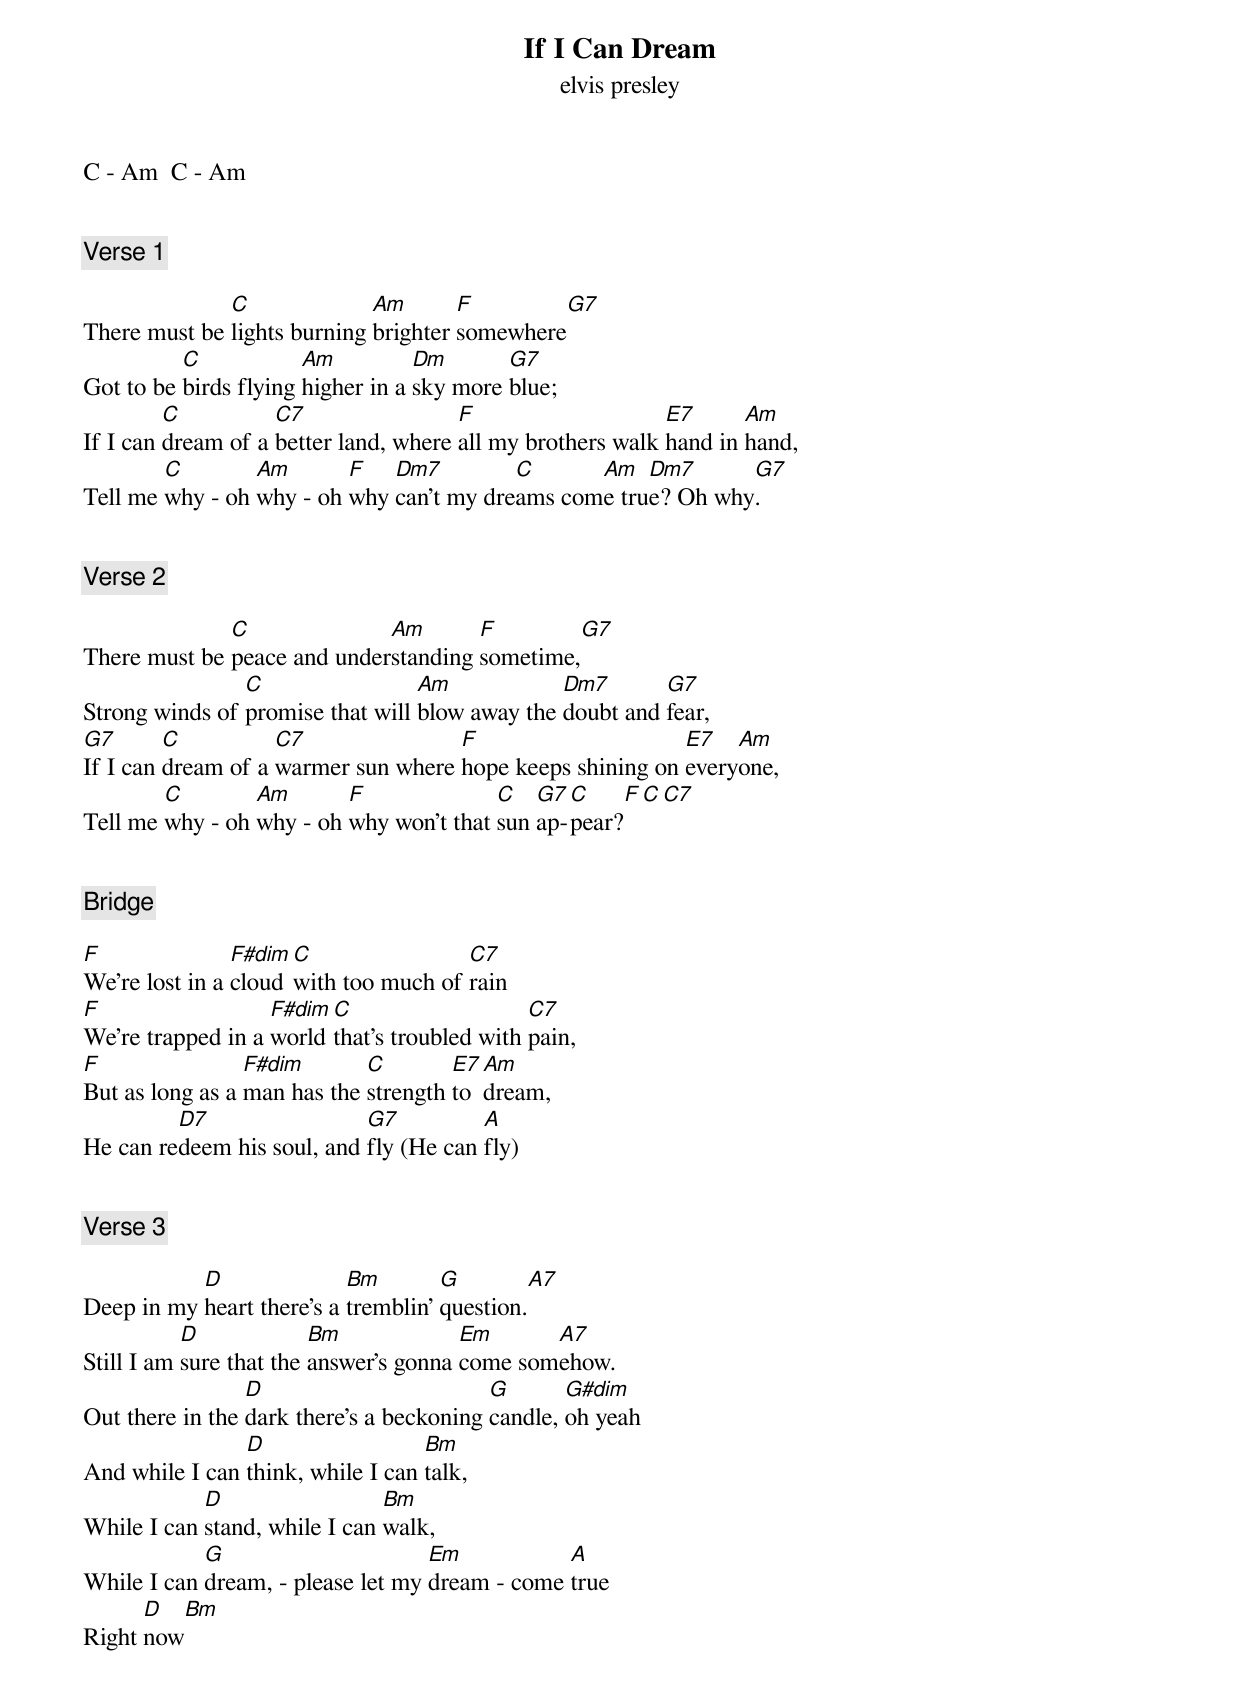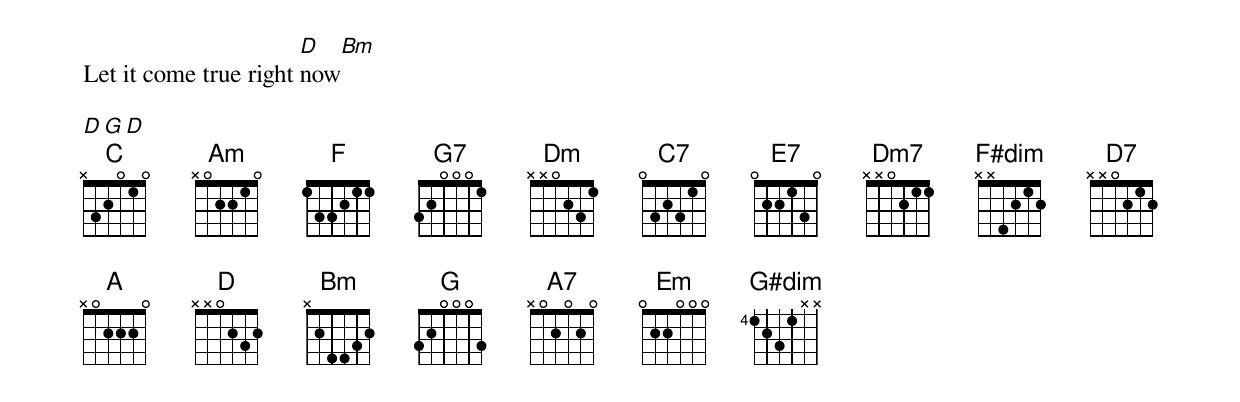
{title: If I Can Dream}
{subtitle: elvis presley}

C - Am  C - Am


[Verse 1]

              C              Am       F        G7
There must be lights burning brighter somewhere
          C            Am          Dm       G7
Got to be birds flying higher in a sky more blue;
         C          C7                 F                    E7      Am
If I can dream of a better land, where all my brothers walk hand in hand,
        C        Am       F   Dm7         C      Am   Dm7      G7
Tell me why - oh why - oh why can't my dreams come true? Oh why.


[Verse 2]

              C              Am       F        G7
There must be peace and understanding sometime,
                C                 Am            Dm7       G7
Strong winds of promise that will blow away the doubt and fear,
G7       C          C7               F                     E7   Am
If I can dream of a warmer sun where hope keeps shining on everyone,
        C        Am       F              C   G7 C    F  C  C7
Tell me why - oh why - oh why won't that sun ap-pear?


[Bridge]

F               F#dim C                C7
We're lost in a cloud with too much of rain
F                  F#dim C                    C7
We're trapped in a world that's troubled with pain,
F                F#dim       C        E7 Am
But as long as a man has the strength to dream,
         D7                 G7          A
He can redeem his soul, and fly (He can fly)


[Verse 3]

           D               Bm        G        A7
Deep in my heart there's a tremblin' question.
           D             Bm             Em      A7
Still I am sure that the answer's gonna come somehow.
                 D                        G       G#dim
Out there in the dark there's a beckoning candle, oh yeah
                D                  Bm
And while I can think, while I can talk,
            D                  Bm
While I can stand, while I can walk,
            G                      Em           A
While I can dream, - please let my dream - come true
      D   Bm
Right now
                       D    Bm
Let it come true right now

D G D
